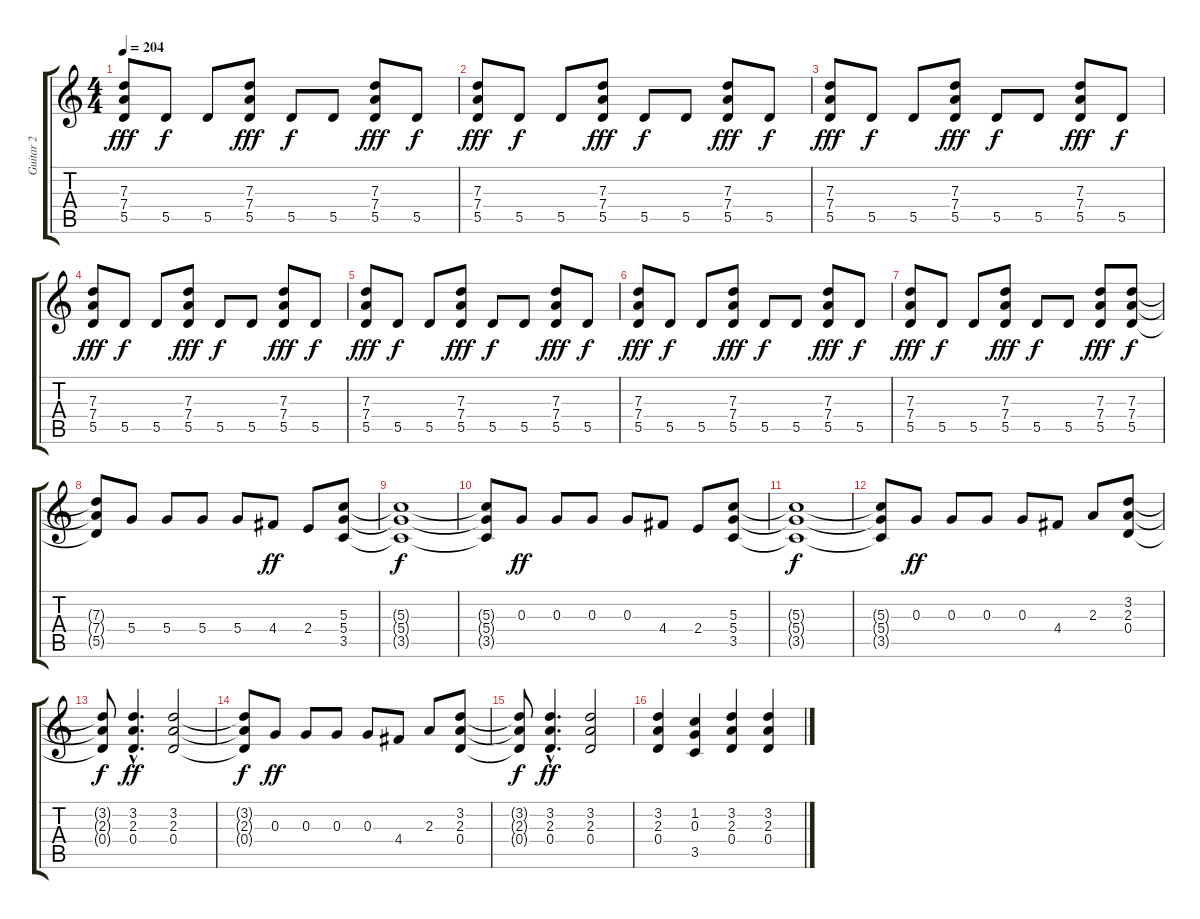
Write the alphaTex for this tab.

\track ("Guitar 2" "Guitar 2") {instrument distortionguitar}
\staff {score tabs}
\tuning (E4 B3 G3 D3 A2 E2) {hide}
\ts (4 4)
\tempo 204
\clef g2
\ks c
(7.3 7.4 5.5).8{dy fff} 5.5.8{dy f} 5.5.8 (7.3 7.4 5.5).8{dy fff} 5.5.8{dy f} 5.5.8 (7.3 7.4 5.5).8{dy fff} 5.5.8{dy f} |
(7.3 7.4 5.5).8{dy fff} 5.5.8{dy f} 5.5.8 (7.3 7.4 5.5).8{dy fff} 5.5.8{dy f} 5.5.8 (7.3 7.4 5.5).8{dy fff} 5.5.8{dy f} |
(7.3 7.4 5.5).8{dy fff} 5.5.8{dy f} 5.5.8 (7.3 7.4 5.5).8{dy fff} 5.5.8{dy f} 5.5.8 (7.3 7.4 5.5).8{dy fff} 5.5.8{dy f} |
(7.3 7.4 5.5).8{dy fff} 5.5.8{dy f} 5.5.8 (7.3 7.4 5.5).8{dy fff} 5.5.8{dy f} 5.5.8 (7.3 7.4 5.5).8{dy fff} 5.5.8{dy f} |
(7.3 7.4 5.5).8{dy fff} 5.5.8{dy f} 5.5.8 (7.3 7.4 5.5).8{dy fff} 5.5.8{dy f} 5.5.8 (7.3 7.4 5.5).8{dy fff} 5.5.8{dy f} |
(7.3 7.4 5.5).8{dy fff} 5.5.8{dy f} 5.5.8 (7.3 7.4 5.5).8{dy fff} 5.5.8{dy f} 5.5.8 (7.3 7.4 5.5).8{dy fff} 5.5.8{dy f} |
(7.3 7.4 5.5).8{dy fff} 5.5.8{dy f} 5.5.8 (7.3 7.4 5.5).8{dy fff} 5.5.8{dy f} 5.5.8 (7.3 7.4 5.5).8{dy fff} (7.3 7.4 5.5).8{dy f} |
(7.3{t} 7.4{t} 5.5{t}).8 5.4.8 5.4.8 5.4.8 5.4.8 4.4.8{dy ff} 2.4.8 (5.3 5.4 3.5).8 |
(5.3{t} 5.4{t} 3.5{t}).1{dy f} |
(5.3{t} 5.4{t} 3.5{t}).8 0.3.8{dy ff} 0.3.8 0.3.8 0.3.8 4.4.8 2.4.8 (5.3 5.4 3.5).8 |
(5.3{t} 5.4{t} 3.5{t}).1{dy f} |
(5.3{t} 5.4{t} 3.5{t}).8 0.3.8{dy ff} 0.3.8 0.3.8 0.3.8 4.4.8 2.3.8 (3.2 2.3 0.4).8 |
(3.2{t} 2.3{t} 0.4{t}).8{dy f} (3.2{hac} 2.3{hac} 0.4{hac}).4{d dy ff} (3.2 2.3 0.4).2 |
(3.2{t} 2.3{t} 0.4{t}).8{dy f} 0.3.8{dy ff} 0.3.8 0.3.8 0.3.8 4.4.8 2.3.8 (3.2 2.3 0.4).8 |
(3.2{t} 2.3{t} 0.4{t}).8{dy f} (3.2{hac} 2.3{hac} 0.4{hac}).4{d dy ff} (3.2 2.3 0.4).2 |
(3.2 2.3 0.4).4 (1.2 0.3 3.5).4 (3.2 2.3 0.4).4 (3.2 2.3 0.4).4
